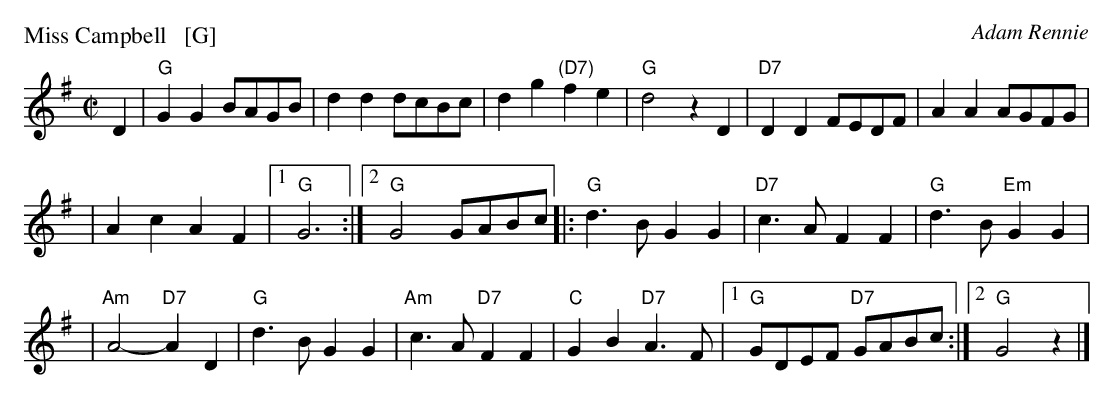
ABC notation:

X:1
P: Miss Campbell   [G]
C: Adam Rennie
M: C|
L: 1/8
K: G
D2 \
| "G"G2G2 BAGB | d2d2 dcBc | d2g2 "(D7)"f2e2 | "G"d4 z2D2 | "D7"D2D2 FEDF | A2A2 AGFG |
| A2c2 A2F2 |1 "G"G6 :|2 "G"G4 GABc |: "G"d3B G2G2 | "D7"c3A F2F2 | "G"d3B "Em"G2G2 |
| "Am"A4- "D7"A2D2 |  "G"d3B G2G2 | "Am"c3A "D7"F2F2 | "C"G2B2 "D7"A3F |1 "G"GDEF "D7"GABc :|2 "G"G4 z2 |]
